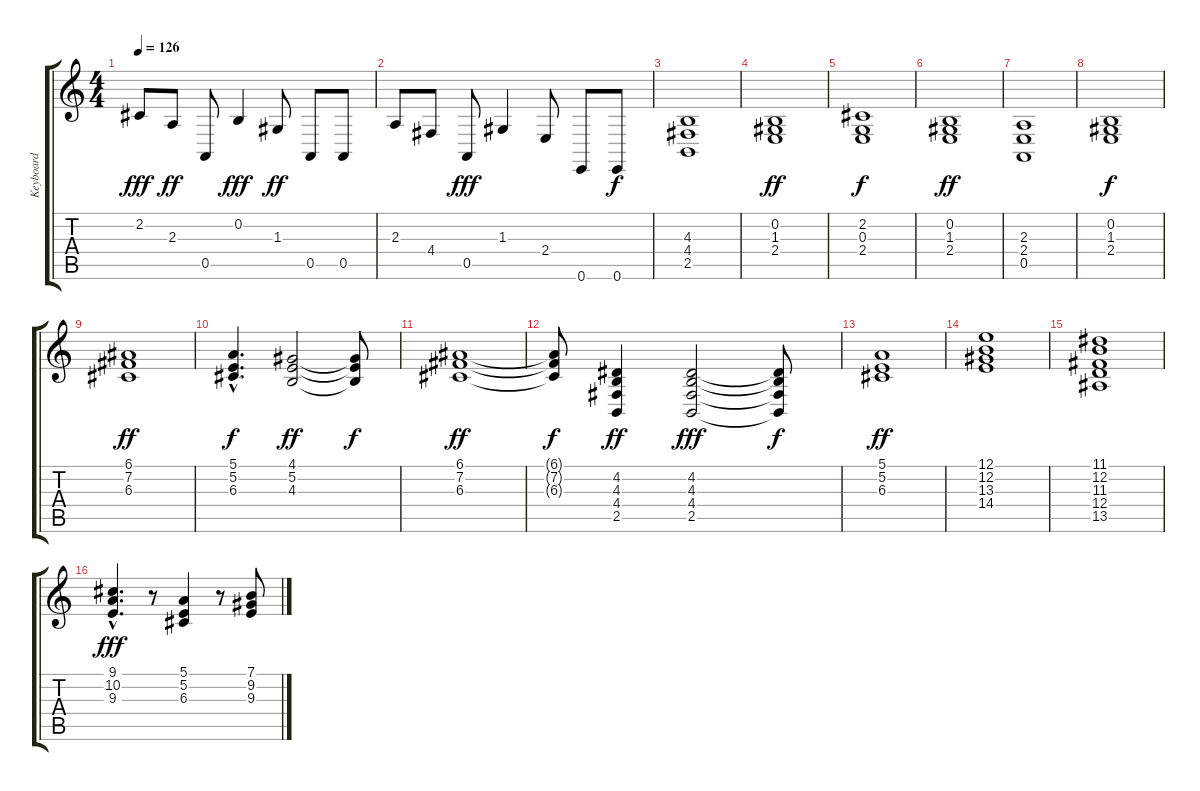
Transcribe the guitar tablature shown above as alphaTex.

\track ("Keyboard" "Keyboard") {instrument synthbrass2}
\staff {score tabs}
\tuning (E4 B3 G3 D3 A2 E2) {hide}
\ts (4 4)
\tempo 126
\clef g2
\ks c
2.2.8{dy fff} 2.3.8{dy ff} 0.5.8 0.2.4{dy fff} 1.3.8{dy ff} 0.5.8 0.5.8 |
2.3.8 4.4.8 0.5.8{dy fff} 1.3.4 2.4.8 0.6.8 0.6.8{dy f} |
(4.3 4.4 2.5).1 |
(0.2 1.3 2.4).1{dy ff} |
(2.2 0.3 2.4).1{dy f} |
(0.2 1.3 2.4).1{dy ff} |
(2.3 2.4 0.5).1 |
(0.2 1.3 2.4).1{dy f} |
(6.1 7.2 6.3).1{dy ff} |
(5.1{hac} 5.2{hac} 6.3{hac}).4{d dy f} (4.1 5.2 4.3).2{dy ff} (4.1{t} 5.2{t} 4.3{t}).8{dy f} |
(6.1 7.2 6.3).1{dy ff} |
(6.1{t} 7.2{t} 6.3{t}).8{dy f} (4.2 4.3 4.4 2.5).4{dy ff} (4.2 4.3 4.4 2.5).2{dy fff} (4.2{t} 4.3{t} 4.4{t} 2.5{t}).8{dy f} |
(5.1 5.2 6.3).1{dy ff} |
(12.1 12.2 13.3 14.4).1 |
(11.1 12.2 11.3 12.4 13.5).1 |
(9.1{hac} 10.2{hac} 9.3{hac}).4{d dy fff} r.8 (5.1 5.2 6.3).4 r.8 (7.1 9.2 9.3).8
